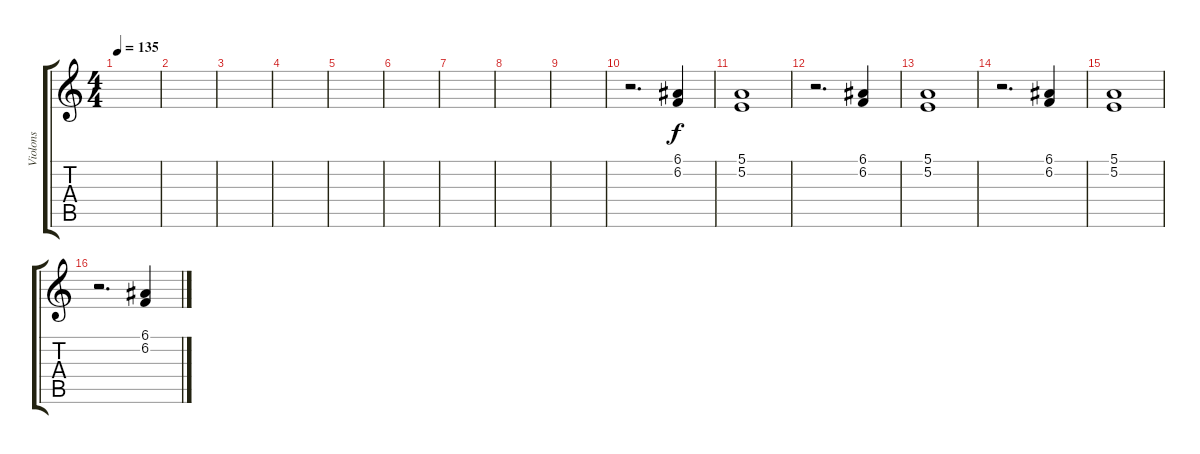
\track ("Violons" "Violons") {instrument violin}
\staff {score tabs}
\tuning (E4 B3 G3 D3 A2 E2) {hide}
\ts (4 4)
\tempo 135
\clef g2
\ks c
|
|
|
|
|
|
|
|
|
r.2{d} (6.1 6.2).4 |
(5.1 5.2).1 |
r.2{d} (6.1 6.2).4 |
(5.1 5.2).1 |
r.2{d} (6.1 6.2).4 |
(5.1 5.2).1 |
r.2{d} (6.1 6.2).4
